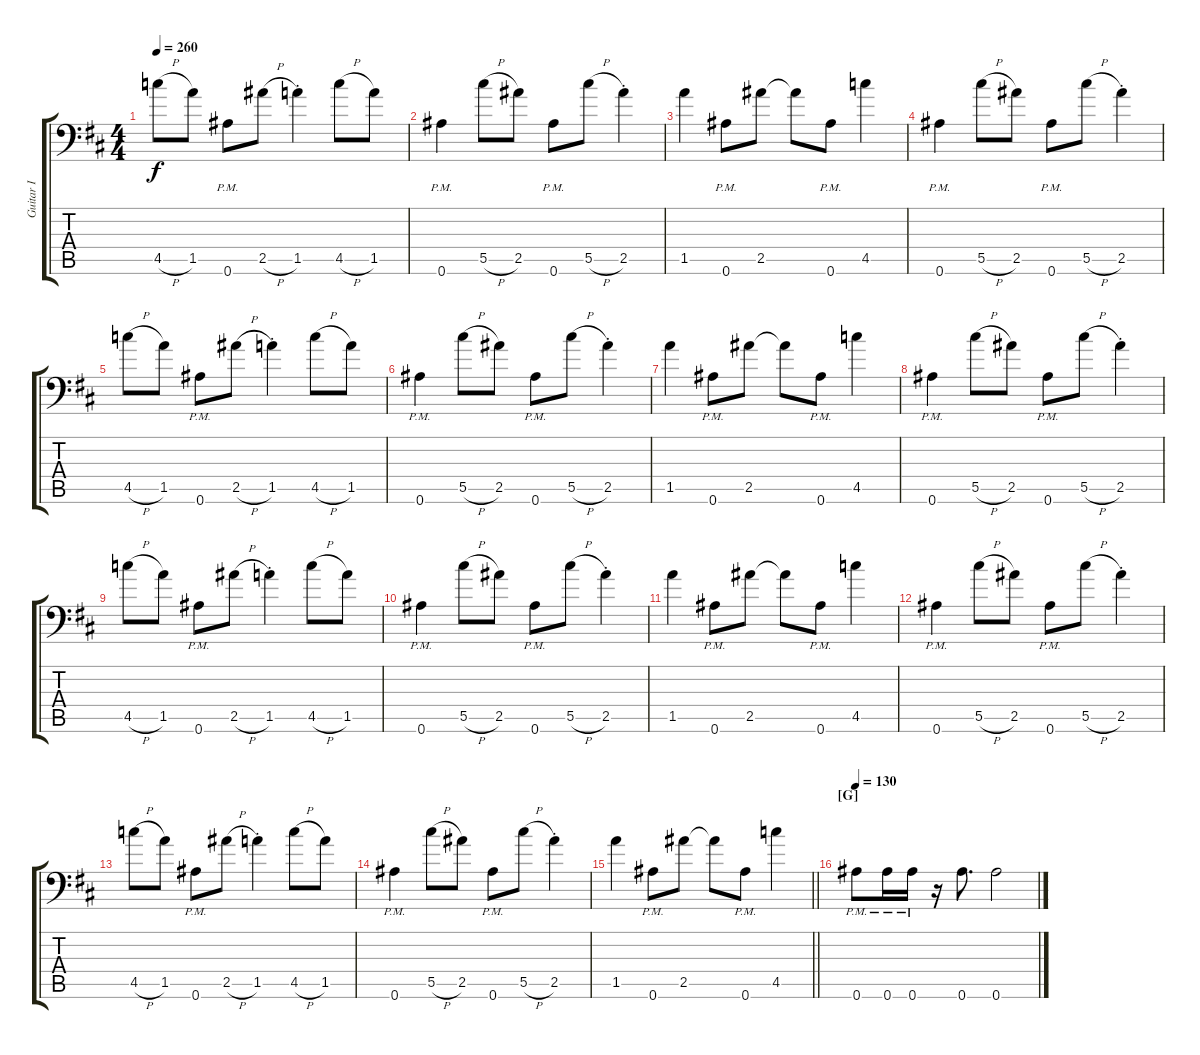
\track ("Guitar I" "Guitar I") {instrument distortionguitar}
\staff {score tabs}
\tuning (Eb4 Bb3 Gb3 Db3 Ab2 Bb1) {hide}
\ts (4 4)
\tempo 260
\clef f4
\ks bminor
4.5{h}.8{ot 8vb dy f} 1.5.8{ot 8vb} 0.6{pm}.8{ot 8vb} 2.5{h}.8{ot 8vb} 1.5{st}.4{ot 8vb} 4.5{h}.8{ot 8vb} 1.5.8{ot 8vb} |
0.6{pm}.4{ot 8vb} 5.5{h}.8{ot 8vb} 2.5.8{ot 8vb} 0.6{pm}.8{ot 8vb} 5.5{h}.8{ot 8vb} 2.5{st}.4{ot 8vb} |
1.5.4{ot 8vb} 0.6{pm}.8{ot 8vb} 2.5.8{ot 8vb} 2.5{t}.8{ot 8vb} 0.6{pm}.8{ot 8vb} 4.5.4{ot 8vb} |
0.6{pm}.4{ot 8vb} 5.5{h}.8{ot 8vb} 2.5.8{ot 8vb} 0.6{pm}.8{ot 8vb} 5.5{h}.8{ot 8vb} 2.5{st}.4{ot 8vb} |
4.5{h}.8{ot 8vb} 1.5.8{ot 8vb} 0.6{pm}.8{ot 8vb} 2.5{h}.8{ot 8vb} 1.5{st}.4{ot 8vb} 4.5{h}.8{ot 8vb} 1.5.8{ot 8vb} |
0.6{pm}.4{ot 8vb} 5.5{h}.8{ot 8vb} 2.5.8{ot 8vb} 0.6{pm}.8{ot 8vb} 5.5{h}.8{ot 8vb} 2.5{st}.4{ot 8vb} |
1.5.4{ot 8vb} 0.6{pm}.8{ot 8vb} 2.5.8{ot 8vb} 2.5{t}.8{ot 8vb} 0.6{pm}.8{ot 8vb} 4.5.4{ot 8vb} |
0.6{pm}.4{ot 8vb} 5.5{h}.8{ot 8vb} 2.5.8{ot 8vb} 0.6{pm}.8{ot 8vb} 5.5{h}.8{ot 8vb} 2.5{st}.4{ot 8vb} |
4.5{h}.8{ot 8vb} 1.5.8{ot 8vb} 0.6{pm}.8{ot 8vb} 2.5{h}.8{ot 8vb} 1.5{st}.4{ot 8vb} 4.5{h}.8{ot 8vb} 1.5.8{ot 8vb} |
0.6{pm}.4{ot 8vb} 5.5{h}.8{ot 8vb} 2.5.8{ot 8vb} 0.6{pm}.8{ot 8vb} 5.5{h}.8{ot 8vb} 2.5{st}.4{ot 8vb} |
1.5.4{ot 8vb} 0.6{pm}.8{ot 8vb} 2.5.8{ot 8vb} 2.5{t}.8{ot 8vb} 0.6{pm}.8{ot 8vb} 4.5.4{ot 8vb} |
0.6{pm}.4{ot 8vb} 5.5{h}.8{ot 8vb} 2.5.8{ot 8vb} 0.6{pm}.8{ot 8vb} 5.5{h}.8{ot 8vb} 2.5{st}.4{ot 8vb} |
4.5{h}.8{ot 8vb} 1.5.8{ot 8vb} 0.6{pm}.8{ot 8vb} 2.5{h}.8{ot 8vb} 1.5{st}.4{ot 8vb} 4.5{h}.8{ot 8vb} 1.5.8{ot 8vb} |
0.6{pm}.4{ot 8vb} 5.5{h}.8{ot 8vb} 2.5.8{ot 8vb} 0.6{pm}.8{ot 8vb} 5.5{h}.8{ot 8vb} 2.5{st}.4{ot 8vb} |
\barLineRight lightlight
1.5.4{ot 8vb} 0.6{pm}.8{ot 8vb} 2.5.8{ot 8vb} 2.5{t}.8{ot 8vb} 0.6{pm}.8{ot 8vb} 4.5.4{ot 8vb} |
\section ("" "[G]")
\tempo 130
0.6{pm}.8{ot 8vb} 0.6{pm}.16{ot 8vb} 0.6{pm}.16{ot 8vb} r.16{ot 8vb} 0.6.8{d ot 8vb} 0.6.2{ot 8vb}
